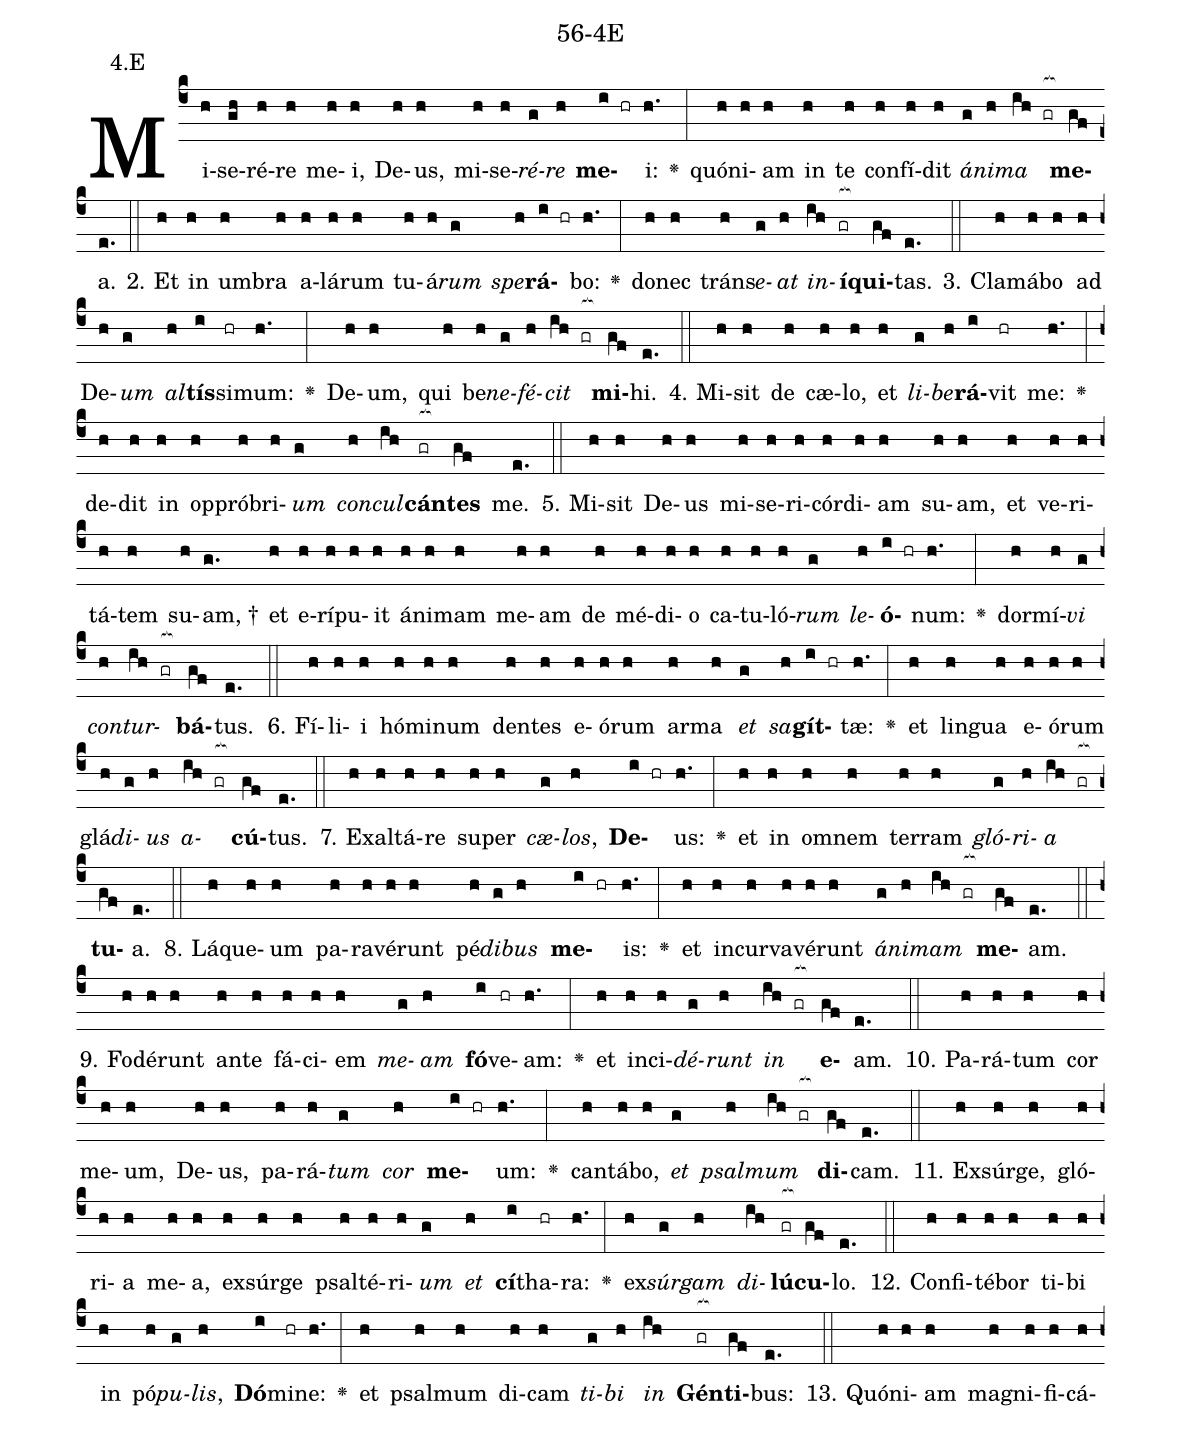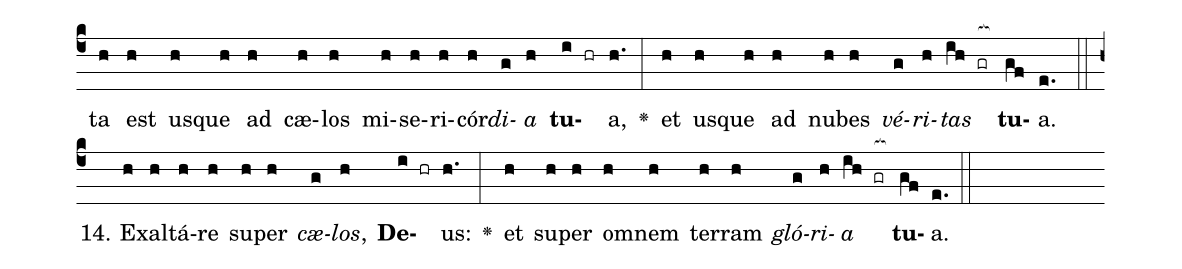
name: 56-4E;
annotation: 4.E;
%%
(c4)Mi(h)se(gh)ré(h)re(h) me(h)i,(h) De(h)us,(h) mi(h)se(h)<i>ré</i>(g)<i>re</i>(h) <b>me</b>(i hr)i:(h.) <v>\greheightstar</v>(:) quón(h)i(h)am(h) in(h) te(h) con(h)fí(h)dit(h) <i>á</i>(g)<i>ni</i>(h)<i>ma</i>(ih gr[ocb:1{]) <b>me</b>(gf[ocb:0}])a.(e.) (::)
2. Et(h) in(h) um(h)bra(h) a(h)lá(h)rum(h) tu(h)á(h)<i>rum</i>(g) <i>spe</i>(h)<b>rá</b>(i hr)bo:(h.) <v>\greheightstar</v>(:) do(h)nec(h) tráns(h)<i>e</i>(g)<i>at</i>(h) <i>in</i>(ih)<b>í</b>(gr[ocb:1{])<b>qui</b>(gf[ocb:0}])tas.(e.) (::)
3. Cla(h)má(h)bo(h) ad(h) De(h)<i>um</i>(g) <i>al</i>(h)<b>tís</b>(i)si(hr)mum:(h.) <v>\greheightstar</v>(:) De(h)um,(h) qui(h) be(h)<i>ne</i>(g)<i>fé</i>(h)<i>cit</i>(ih gr[ocb:1{]) <b>mi</b>(gf[ocb:0}])hi.(e.) (::)
4. Mi(h)sit(h) de(h) cæ(h)lo,(h) et(h) <i>li</i>(g)<i>be</i>(h)<b>rá</b>(i)vit(hr) me:(h.) <v>\greheightstar</v>(:) de(h)dit(h) in(h) op(h)pró(h)bri(h)<i>um</i>(g) <i>con</i>(h)<i>cul</i>(ih)<b>cán</b>(gr[ocb:1{])<b>tes</b>(gf[ocb:0}]) me.(e.) (::)
5. Mi(h)sit(h) De(h)us(h) mi(h)se(h)ri(h)cór(h)di(h)am(h) su(h)am,(h) et(h) ve(h)ri(h)tá(h)tem(h) su(h)am, †(g.) et(h) e(h)rí(h)pu(h)it(h) á(h)ni(h)mam(h) me(h)am(h) de(h) mé(h)di(h)o(h) ca(h)tu(h)ló(h)<i>rum</i>(g) <i>le</i>(h)<b>ó</b>(i hr)num:(h.) <v>\greheightstar</v>(:) dor(h)mí(h)<i>vi</i>(g) <i>con</i>(h)<i>tur</i>(ih gr[ocb:1{])<b>bá</b>(gf[ocb:0}])tus.(e.) (::)
6. Fí(h)li(h)i(h) hó(h)mi(h)num(h) den(h)tes(h) e(h)ó(h)rum(h) ar(h)ma(h) <i>et</i>(g) <i>sa</i>(h)<b>gít</b>(i hr)tæ:(h.) <v>\greheightstar</v>(:) et(h) lin(h)gua(h) e(h)ó(h)rum(h) glá(h)<i>di</i>(g)<i>us</i>(h) <i>a</i>(ih gr[ocb:1{])<b>cú</b>(gf[ocb:0}])tus.(e.) (::)
7. Ex(h)al(h)tá(h)re(h) su(h)per(h) <i>cæ</i>(g)<i>los</i>,(h) <b>De</b>(i hr)us:(h.) <v>\greheightstar</v>(:) et(h) in(h) om(h)nem(h) ter(h)ram(h) <i>gló</i>(g)<i>ri</i>(h)<i>a</i>(ih gr[ocb:1{]) <b>tu</b>(gf[ocb:0}])a.(e.) (::)
8. Lá(h)que(h)um(h) pa(h)ra(h)vé(h)runt(h) pé(h)<i>di</i>(g)<i>bus</i>(h) <b>me</b>(i hr)is:(h.) <v>\greheightstar</v>(:) et(h) in(h)cur(h)va(h)vé(h)runt(h) <i>á</i>(g)<i>ni</i>(h)<i>mam</i>(ih gr[ocb:1{]) <b>me</b>(gf[ocb:0}])am.(e.) (::)
9. Fo(h)dé(h)runt(h) an(h)te(h) fá(h)ci(h)em(h) <i>me</i>(g)<i>am</i>(h) <b>fó</b>(i)ve(hr)am:(h.) <v>\greheightstar</v>(:) et(h) in(h)ci(h)<i>dé</i>(g)<i>runt</i>(h) <i>in</i>(ih gr[ocb:1{]) <b>e</b>(gf[ocb:0}])am.(e.) (::)
10. Pa(h)rá(h)tum(h) cor(h) me(h)um,(h) De(h)us,(h) pa(h)rá(h)<i>tum</i>(g) <i>cor</i>(h) <b>me</b>(i hr)um:(h.) <v>\greheightstar</v>(:) can(h)tá(h)bo,(h) <i>et</i>(g) <i>psal</i>(h)<i>mum</i>(ih gr[ocb:1{]) <b>di</b>(gf[ocb:0}])cam.(e.) (::)
11. Ex(h)súr(h)ge,(h) gló(h)ri(h)a(h) me(h)a,(h) ex(h)súr(h)ge(h) psal(h)té(h)ri(h)<i>um</i>(g) <i>et</i>(h) <b>cí</b>(i)tha(hr)ra:(h.) <v>\greheightstar</v>(:) ex(h)<i>súr</i>(g)<i>gam</i>(h) <i>di</i>(ih)<b>lú</b>(gr[ocb:1{])<b>cu</b>(gf[ocb:0}])lo.(e.) (::)
12. Con(h)fi(h)té(h)bor(h) ti(h)bi(h) in(h) pó(h)<i>pu</i>(g)<i>lis</i>,(h) <b>Dó</b>(i)mi(hr)ne:(h.) <v>\greheightstar</v>(:) et(h) psal(h)mum(h) di(h)cam(h) <i>ti</i>(g)<i>bi</i>(h) <i>in</i>(ih) <b>Gén</b>(gr[ocb:1{])<b>ti</b>(gf[ocb:0}])bus:(e.) (::)
13. Quón(h)i(h)am(h) ma(h)gni(h)fi(h)cá(h)ta(h) est(h) us(h)que(h) ad(h) cæ(h)los(h) mi(h)se(h)ri(h)cór(h)<i>di</i>(g)<i>a</i>(h) <b>tu</b>(i hr)a,(h.) <v>\greheightstar</v>(:) et(h) us(h)que(h) ad(h) nu(h)bes(h) <i>vé</i>(g)<i>ri</i>(h)<i>tas</i>(ih gr[ocb:1{]) <b>tu</b>(gf[ocb:0}])a.(e.) (::)
14. Ex(h)al(h)tá(h)re(h) su(h)per(h) <i>cæ</i>(g)<i>los</i>,(h) <b>De</b>(i hr)us:(h.) <v>\greheightstar</v>(:) et(h) su(h)per(h) om(h)nem(h) ter(h)ram(h) <i>gló</i>(g)<i>ri</i>(h)<i>a</i>(ih gr[ocb:1{]) <b>tu</b>(gf[ocb:0}])a.(e.) (::)
